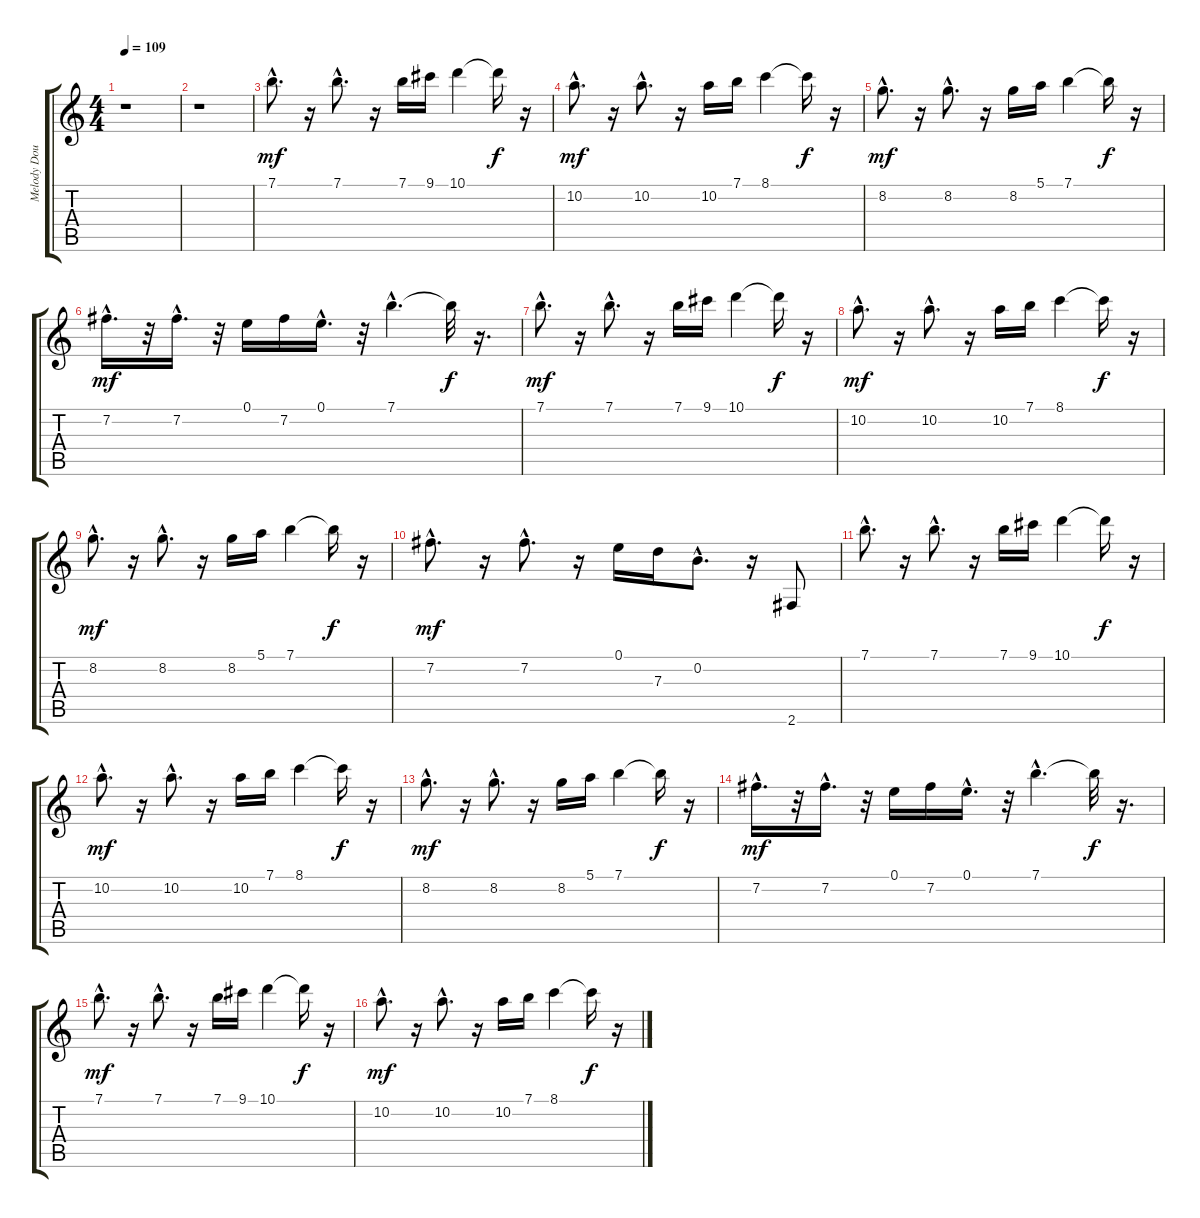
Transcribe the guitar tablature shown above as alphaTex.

\track ("Melody Doubled #1 " "Melody Dou") {instrument electricguitarjazz}
\staff {score tabs}
\tuning (E4 B3 G3 D3 A2 E2) {hide}
\ts (4 4)
\tempo 109
\clef g2
\ks c
r.1{dy mf instrument electricguitarjazz} |
r.1 |
7.1{hac}.8{d} r.16 7.1{hac}.8{d} r.16 7.1.16 9.1.16 10.1.4 10.1{t}.16{dy f} r.16 |
10.2{hac}.8{d dy mf} r.16 10.2{hac}.8{d} r.16 10.2.16 7.1.16 8.1.4 8.1{t}.16{dy f} r.16 |
8.2{hac}.8{d dy mf} r.16 8.2{hac}.8{d} r.16 8.2.16 5.1.16 7.1.4 7.1{t}.16{dy f} r.16 |
7.2{hac}.16{d dy mf} r.32 7.2{hac}.16{d} r.32 0.1.16 7.2.16 0.1{hac}.16{d} r.32 7.1{hac}.4{d} 7.1{t}.32{dy f} r.16{d} |
7.1{hac}.8{d dy mf} r.16 7.1{hac}.8{d} r.16 7.1.16 9.1.16 10.1.4 10.1{t}.16{dy f} r.16 |
10.2{hac}.8{d dy mf} r.16 10.2{hac}.8{d} r.16 10.2.16 7.1.16 8.1.4 8.1{t}.16{dy f} r.16 |
8.2{hac}.8{d dy mf} r.16 8.2{hac}.8{d} r.16 8.2.16 5.1.16 7.1.4 7.1{t}.16{dy f} r.16 |
7.2{hac}.8{d dy mf} r.16 7.2{hac}.8{d} r.16 0.1.16 7.3.16 0.2{hac}.8{d} r.16 2.6.8 |
7.1{hac}.8{d} r.16 7.1{hac}.8{d} r.16 7.1.16 9.1.16 10.1.4 10.1{t}.16{dy f} r.16 |
10.2{hac}.8{d dy mf} r.16 10.2{hac}.8{d} r.16 10.2.16 7.1.16 8.1.4 8.1{t}.16{dy f} r.16 |
8.2{hac}.8{d dy mf} r.16 8.2{hac}.8{d} r.16 8.2.16 5.1.16 7.1.4 7.1{t}.16{dy f} r.16 |
7.2{hac}.16{d dy mf} r.32 7.2{hac}.16{d} r.32 0.1.16 7.2.16 0.1{hac}.16{d} r.32 7.1{hac}.4{d} 7.1{t}.32{dy f} r.16{d} |
7.1{hac}.8{d dy mf} r.16 7.1{hac}.8{d} r.16 7.1.16 9.1.16 10.1.4 10.1{t}.16{dy f} r.16 |
10.2{hac}.8{d dy mf} r.16 10.2{hac}.8{d} r.16 10.2.16 7.1.16 8.1.4 8.1{t}.16{dy f} r.16
